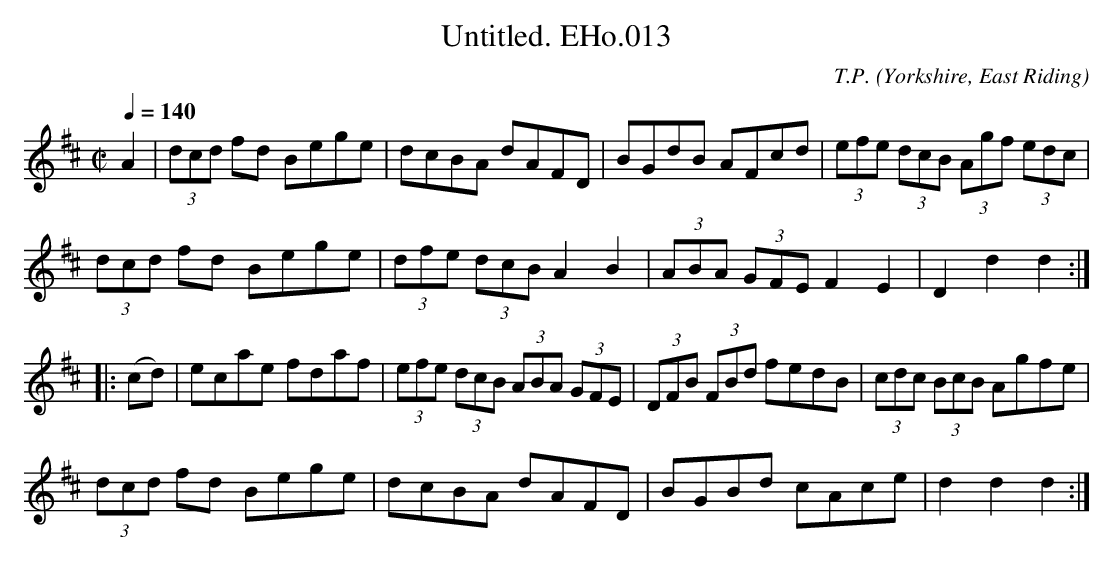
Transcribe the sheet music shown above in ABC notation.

X:1
T:Untitled. EHo.013
M:C|
L:1/8
Q:1/4=140
C:T.P.
O:Yorkshire, East Riding
K:D
A2|(3dcd fd Bege|dcBA dAFD|BGdB AFcd|(3efe (3dcB (3Agf (3edc|
(3dcd fd Bege|(3dfe (3dcBA2B2|(3ABA (3GFEF2E2|D2d2d2:|
|:(cd)|ecae fdaf|(3efe (3dcB (3ABA (3GFE|(3DFB (3FBd fedB|(3cdc (3BcB Agfe|
(3dcd fd Bege|dcBA dAFD|BGBd cAce|d2d2d2:|
